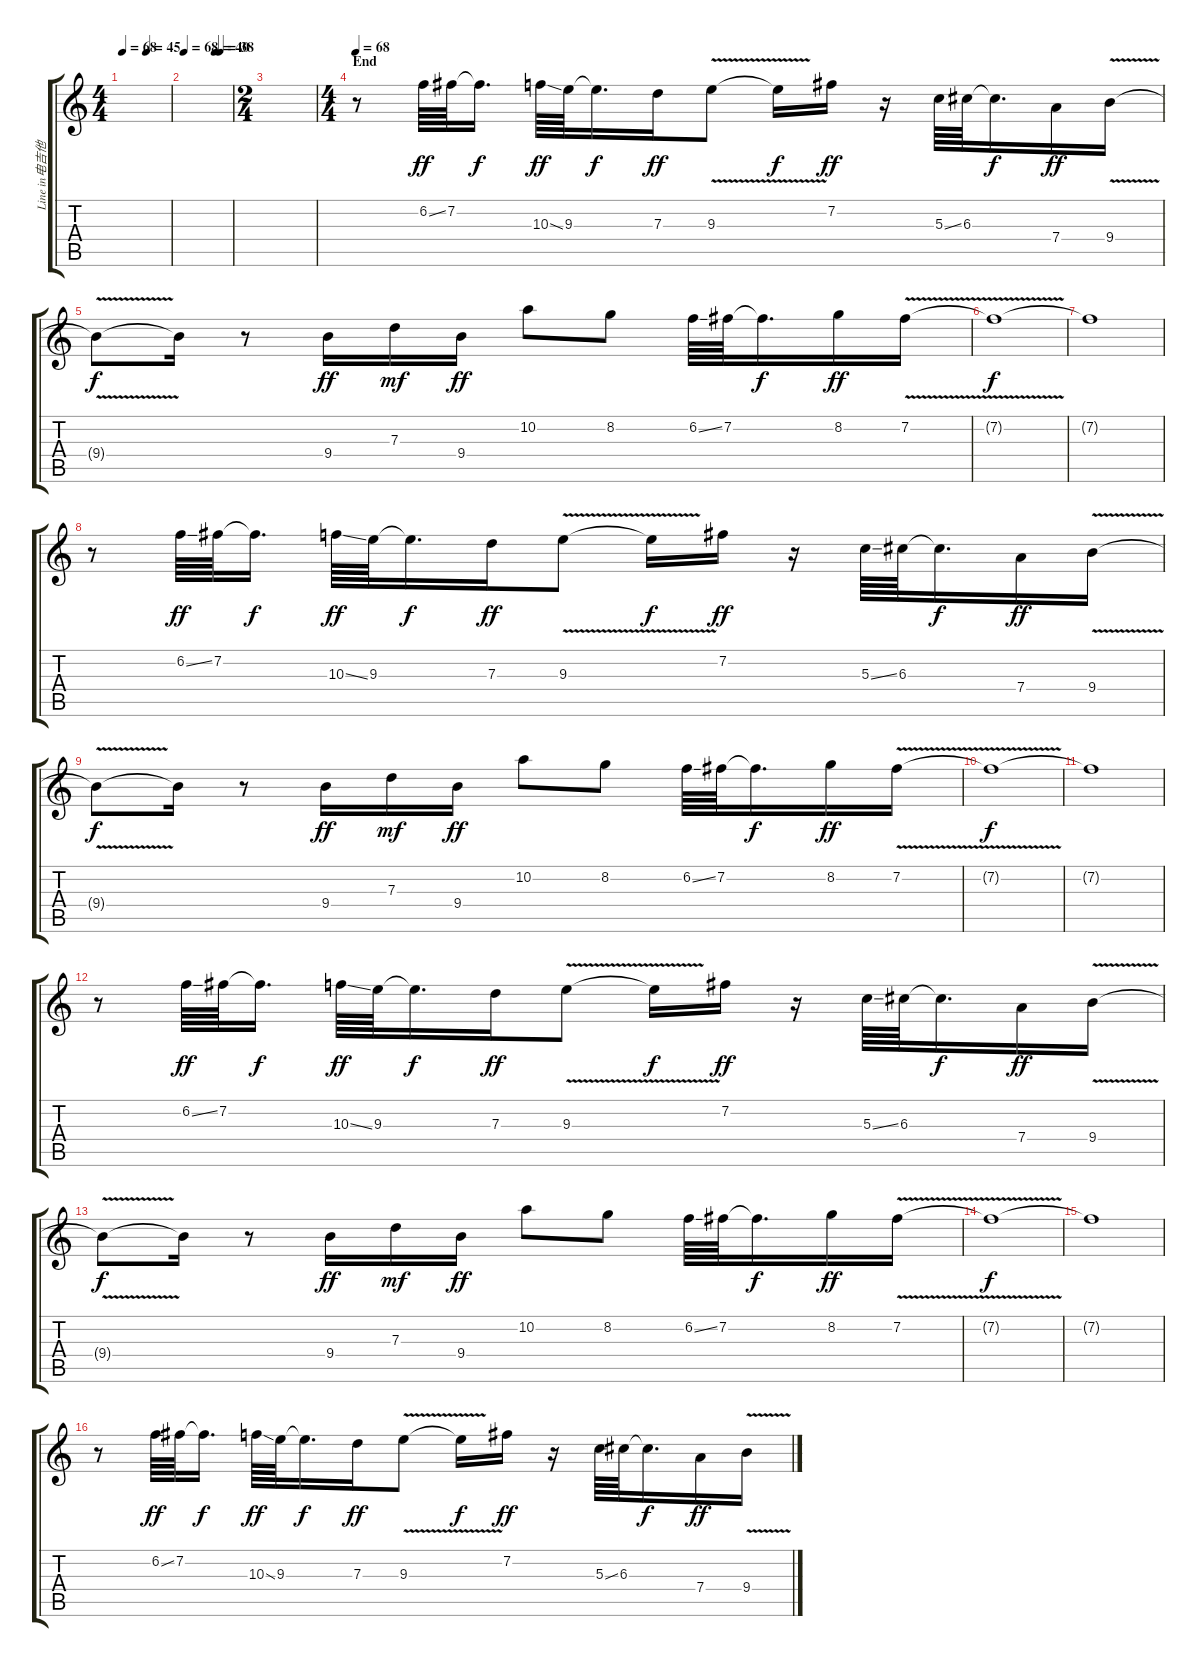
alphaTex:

\track ("Line in电吉他1" "Line in电吉他") {instrument electricguitarjazz}
\staff {score tabs}
\tuning (E4 B3 G3 D3 A2 E2) {hide}
\ts (4 4)
\tempo 68
\tempo (45 0.5)
\clef g2
\ks c
|
\tempo 68
\tempo (40 0.65)
\tempo (38 0.75)
|
\ts (2 4)
|
\ts (4 4)
\section ("" "End")
\tempo 68
r.8 6.2{ss}.64{dy ff} 7.2.64 7.2{t}.16{d dy f} 10.3{ss}.64{dy ff} 9.3.64 9.3{t}.16{d dy f} 7.3.16{dy ff} 9.3{v}.8 9.3{t}.16{dy f} 7.2.16{dy ff} r.16 5.3{ss}.64 6.3.64 6.3{t}.16{d dy f} 7.4.16{dy ff} 9.4{v}.16 |
9.4{t}.8{dy f} 9.4{t}.16 r.8 9.4.16{dy ff} 7.3.16{dy mf} 9.4.16{dy ff} 10.2.8 8.2.8 6.2{ss}.64 7.2.64 7.2{t}.16{d dy f} 8.2.16{dy ff} 7.2{v}.16 |
7.2{t}.1{dy f} |
7.2{t}.1 |
r.8 6.2{ss}.64{dy ff} 7.2.64 7.2{t}.16{d dy f} 10.3{ss}.64{dy ff} 9.3.64 9.3{t}.16{d dy f} 7.3.16{dy ff} 9.3{v}.8 9.3{t}.16{dy f} 7.2.16{dy ff} r.16 5.3{ss}.64 6.3.64 6.3{t}.16{d dy f} 7.4.16{dy ff} 9.4{v}.16 |
9.4{t}.8{dy f} 9.4{t}.16 r.8 9.4.16{dy ff} 7.3.16{dy mf} 9.4.16{dy ff} 10.2.8 8.2.8 6.2{ss}.64 7.2.64 7.2{t}.16{d dy f} 8.2.16{dy ff} 7.2{v}.16 |
7.2{t}.1{dy f} |
7.2{t}.1 |
r.8 6.2{ss}.64{dy ff} 7.2.64 7.2{t}.16{d dy f} 10.3{ss}.64{dy ff} 9.3.64 9.3{t}.16{d dy f} 7.3.16{dy ff} 9.3{v}.8 9.3{t}.16{dy f} 7.2.16{dy ff volume 13} r.16 5.3{ss}.64 6.3.64 6.3{t}.16{d dy f} 7.4.16{dy ff} 9.4{v}.16{volume 11} |
9.4{t}.8{dy f} 9.4{t}.16 r.8 9.4.16{dy ff} 7.3.16{dy mf} 9.4.16{dy ff} 10.2.8{volume 7} 8.2.8 6.2{ss}.64 7.2.64 7.2{t}.16{d dy f} 8.2.16{dy ff volume 5} 7.2{v}.16 |
7.2{t}.1{dy f} |
7.2{t}.1 |
r.8 6.2{ss}.64{dy ff volume 3} 7.2.64 7.2{t}.16{d dy f} 10.3{ss}.64{dy ff} 9.3.64 9.3{t}.16{d dy f} 7.3.16{dy ff} 9.3{v}.8{volume 2} 9.3{t}.16{dy f} 7.2.16{dy ff} r.16 5.3{ss}.64 6.3.64 6.3{t}.16{d dy f} 7.4.16{dy ff volume 1} 9.4{v}.16
